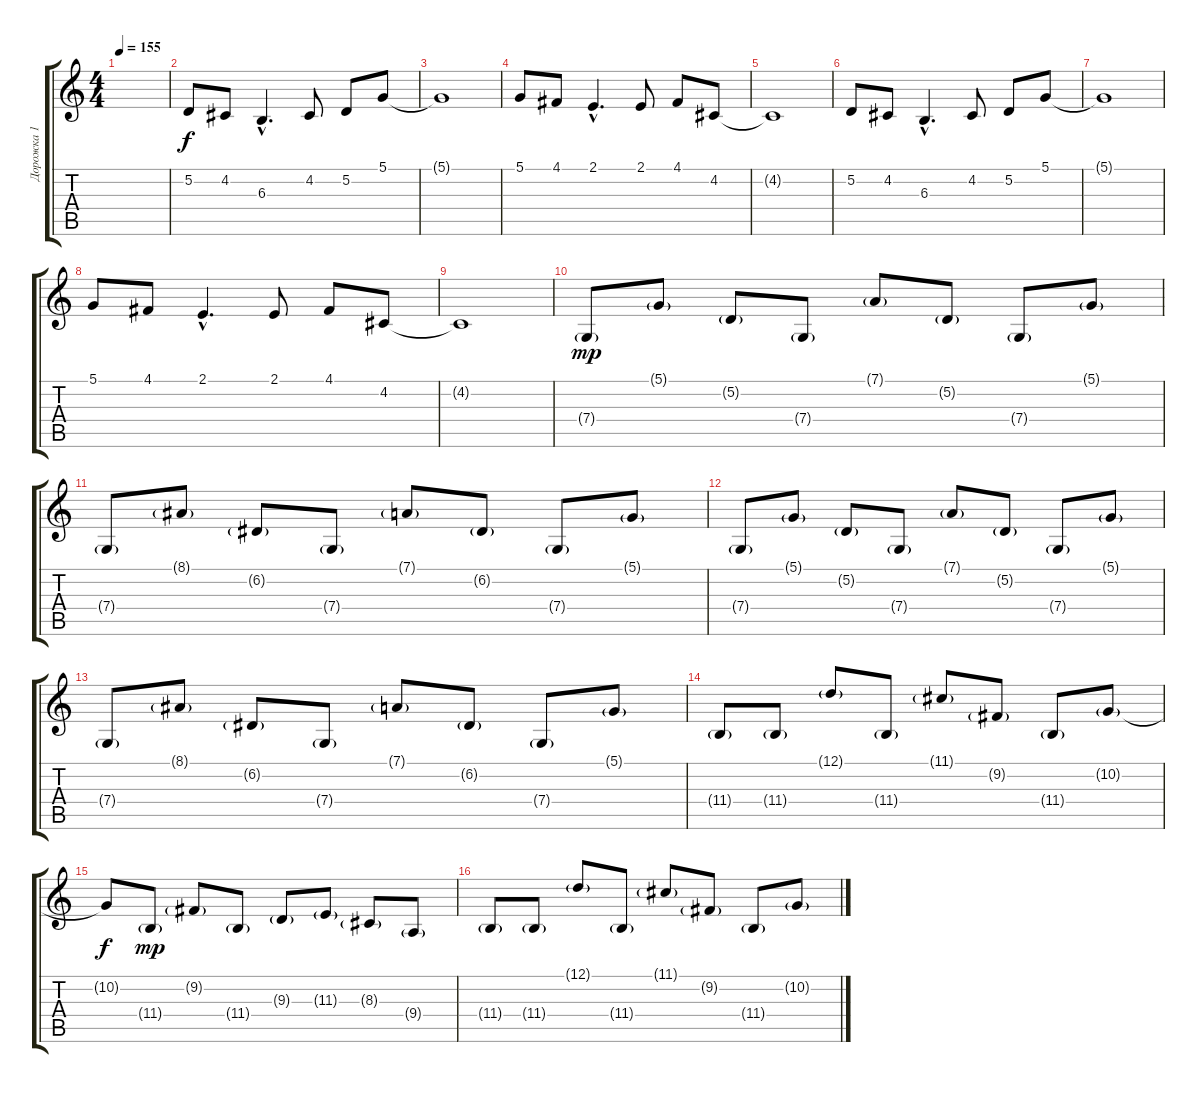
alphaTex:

\track ("Дорожка 1" "Дорожка 1") {instrument stringensemble1}
\staff {score tabs}
\tuning (D4 A3 F3 C3 G2 D2) {hide}
\ts (4 4)
\tempo 155
\clef g2
\ks c
|
5.2.8 4.2.8 6.3{hac}.4{d} 4.2.8 5.2.8 5.1.8 |
5.1{t}.1 |
5.1.8 4.1.8 2.1{hac}.4{d} 2.1.8 4.1.8 4.2.8 |
4.2{t}.1 |
5.2.8 4.2.8 6.3{hac}.4{d} 4.2.8 5.2.8 5.1.8 |
5.1{t}.1 |
5.1.8 4.1.8 2.1{hac}.4{d} 2.1.8 4.1.8 4.2.8 |
4.2{t}.1 |
7.4{g}.8{dy mp} 5.1{g}.8 5.2{g}.8 7.4{g}.8 7.1{g}.8 5.2{g}.8 7.4{g}.8 5.1{g}.8 |
7.4{g}.8 8.1{g}.8 6.2{g}.8 7.4{g}.8 7.1{g}.8 6.2{g}.8 7.4{g}.8 5.1{g}.8 |
7.4{g}.8 5.1{g}.8 5.2{g}.8 7.4{g}.8 7.1{g}.8 5.2{g}.8 7.4{g}.8 5.1{g}.8 |
7.4{g}.8 8.1{g}.8 6.2{g}.8 7.4{g}.8 7.1{g}.8 6.2{g}.8 7.4{g}.8 5.1{g}.8 |
11.4{g}.8 11.4{g}.8 12.1{g}.8 11.4{g}.8 11.1{g}.8 9.2{g}.8 11.4{g}.8 10.2{g}.8 |
10.2{t}.8{dy f} 11.4{g}.8{dy mp} 9.2{g}.8 11.4{g}.8 9.3{g}.8 11.3{g}.8 8.3{g}.8 9.4{g}.8 |
11.4{g}.8 11.4{g}.8 12.1{g}.8 11.4{g}.8 11.1{g}.8 9.2{g}.8 11.4{g}.8 10.2{g}.8
